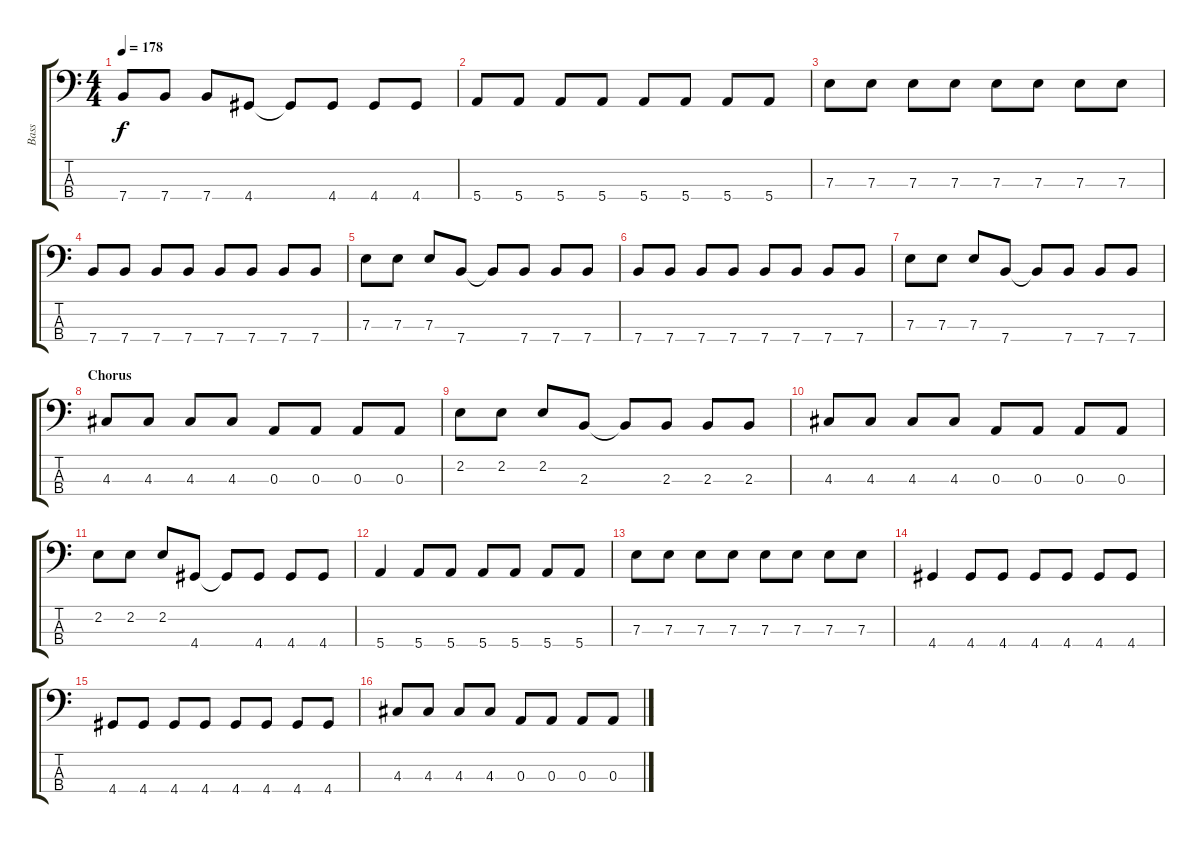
\track ("Bass" "Bass") {instrument electricbasspick}
\staff {score tabs}
\tuning (G2 D2 A1 E1) {hide}
\ts (4 4)
\tempo 178
\clef f4
\ks c
7.4.8{dy f} 7.4.8 7.4.8 4.4.8 4.4{t}.8 4.4.8 4.4.8 4.4.8 |
5.4.8 5.4.8 5.4.8 5.4.8 5.4.8 5.4.8 5.4.8 5.4.8 |
7.3.8 7.3.8 7.3.8 7.3.8 7.3.8 7.3.8 7.3.8 7.3.8 |
7.4.8 7.4.8 7.4.8 7.4.8 7.4.8 7.4.8 7.4.8 7.4.8 |
7.3.8 7.3.8 7.3.8 7.4.8 7.4{t}.8 7.4.8 7.4.8 7.4.8 |
7.4.8 7.4.8 7.4.8 7.4.8 7.4.8 7.4.8 7.4.8 7.4.8 |
7.3.8 7.3.8 7.3.8 7.4.8 7.4{t}.8 7.4.8 7.4.8 7.4.8 |
\section ("" "Chorus")
4.3.8 4.3.8 4.3.8 4.3.8 0.3.8 0.3.8 0.3.8 0.3.8 |
2.2.8 2.2.8 2.2.8 2.3.8 2.3{t}.8 2.3.8 2.3.8 2.3.8 |
4.3.8 4.3.8 4.3.8 4.3.8 0.3.8 0.3.8 0.3.8 0.3.8 |
2.2.8 2.2.8 2.2.8 4.4.8 4.4{t}.8 4.4.8 4.4.8 4.4.8 |
5.4.4 5.4.8 5.4.8 5.4.8 5.4.8 5.4.8 5.4.8 |
7.3.8 7.3.8 7.3.8 7.3.8 7.3.8 7.3.8 7.3.8 7.3.8 |
4.4.4 4.4.8 4.4.8 4.4.8 4.4.8 4.4.8 4.4.8 |
4.4.8 4.4.8 4.4.8 4.4.8 4.4.8 4.4.8 4.4.8 4.4.8 |
4.3.8 4.3.8 4.3.8 4.3.8 0.3.8 0.3.8 0.3.8 0.3.8
